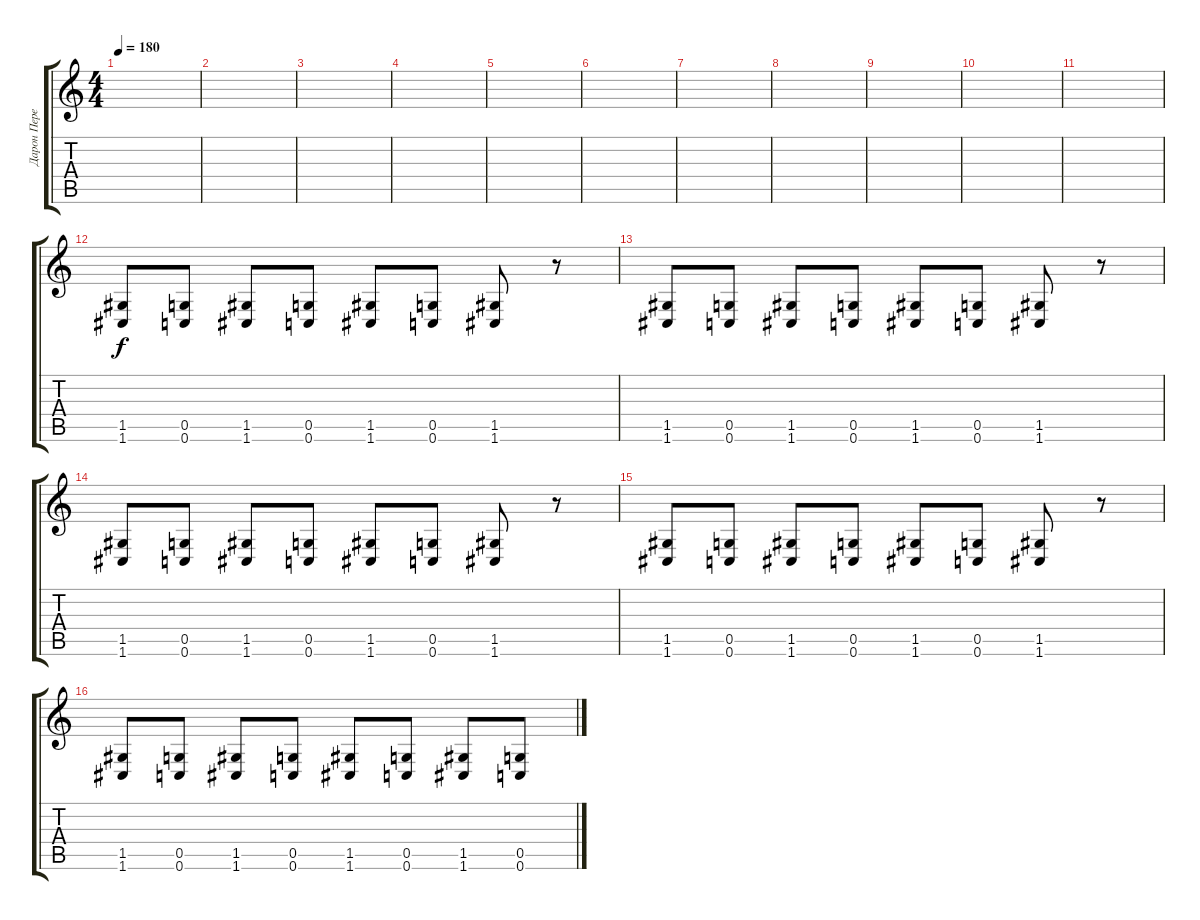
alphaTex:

\track ("Дарон Перегруз" "Дарон Пере") {instrument distortionguitar}
\staff {score tabs}
\tuning (D4 A3 F3 C3 G2 C2) {hide}
\ts (4 4)
\tempo 180
\clef g2
\ks c
|
|
|
|
|
|
|
|
|
|
|
(1.5 1.6).8 (0.5 0.6).8 (1.5 1.6).8 (0.5 0.6).8 (1.5 1.6).8 (0.5 0.6).8 (1.5 1.6).8 r.8 |
(1.5 1.6).8 (0.5 0.6).8 (1.5 1.6).8 (0.5 0.6).8 (1.5 1.6).8 (0.5 0.6).8 (1.5 1.6).8 r.8 |
(1.5 1.6).8 (0.5 0.6).8 (1.5 1.6).8 (0.5 0.6).8 (1.5 1.6).8 (0.5 0.6).8 (1.5 1.6).8 r.8 |
(1.5 1.6).8 (0.5 0.6).8 (1.5 1.6).8 (0.5 0.6).8 (1.5 1.6).8 (0.5 0.6).8 (1.5 1.6).8 r.8 |
(1.5 1.6).8 (0.5 0.6).8 (1.5 1.6).8 (0.5 0.6).8 (1.5 1.6).8 (0.5 0.6).8 (1.5 1.6).8 (0.5 0.6).8
